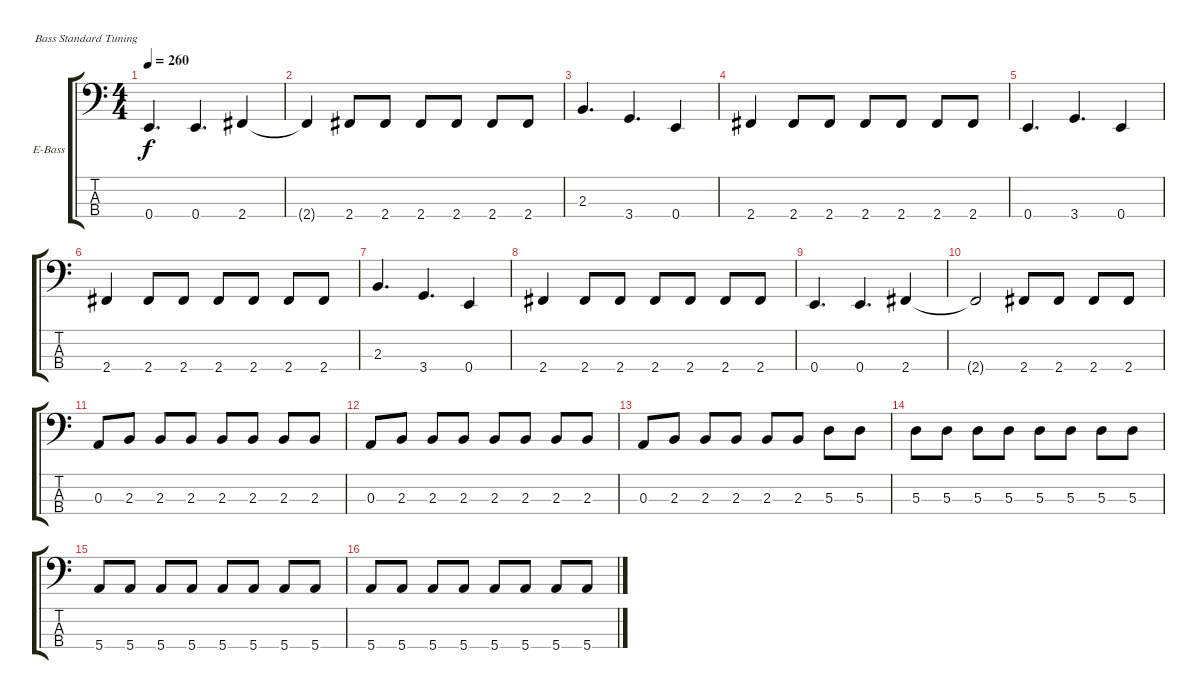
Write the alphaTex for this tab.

\defaultSystemsLayout 4
\bracketExtendMode groupsimilarinstruments
\firstSystemTrackNameOrientation horizontal
\otherSystemsTrackNameOrientation horizontal
\track ("Peter Baltes" "E-Bass") {instrument electricbassfinger}
\staff {score tabs}
\tuning (G2 D2 A1 E1)
\ts (4 4)
\tempo 260
\clef f4
\ks c
0.4.4{d dy f} 0.4.4{d} 2.4.4 |
2.4{t}.4 2.4.8 2.4.8 2.4.8 2.4.8 2.4.8 2.4.8 |
2.3.4{d} 3.4.4{d} 0.4.4 |
2.4.4 2.4.8 2.4.8 2.4.8 2.4.8 2.4.8 2.4.8 |
0.4.4{d} 3.4.4{d} 0.4.4 |
2.4.4 2.4.8 2.4.8 2.4.8 2.4.8 2.4.8 2.4.8 |
2.3.4{d} 3.4.4{d} 0.4.4 |
2.4.4 2.4.8 2.4.8 2.4.8 2.4.8 2.4.8 2.4.8 |
0.4.4{d} 0.4.4{d} 2.4.4 |
2.4{t}.2 2.4.8 2.4.8 2.4.8 2.4.8 |
0.3.8 2.3.8 2.3.8 2.3.8 2.3.8 2.3.8 2.3.8 2.3.8 |
0.3.8 2.3.8 2.3.8 2.3.8 2.3.8 2.3.8 2.3.8 2.3.8 |
0.3.8 2.3.8 2.3.8 2.3.8 2.3.8 2.3.8 5.3.8 5.3.8 |
5.3.8 5.3.8 5.3.8 5.3.8 5.3.8 5.3.8 5.3.8 5.3.8 |
5.4.8 5.4.8 5.4.8 5.4.8 5.4.8 5.4.8 5.4.8 5.4.8 |
5.4.8 5.4.8 5.4.8 5.4.8 5.4.8 5.4.8 5.4.8 5.4.8
